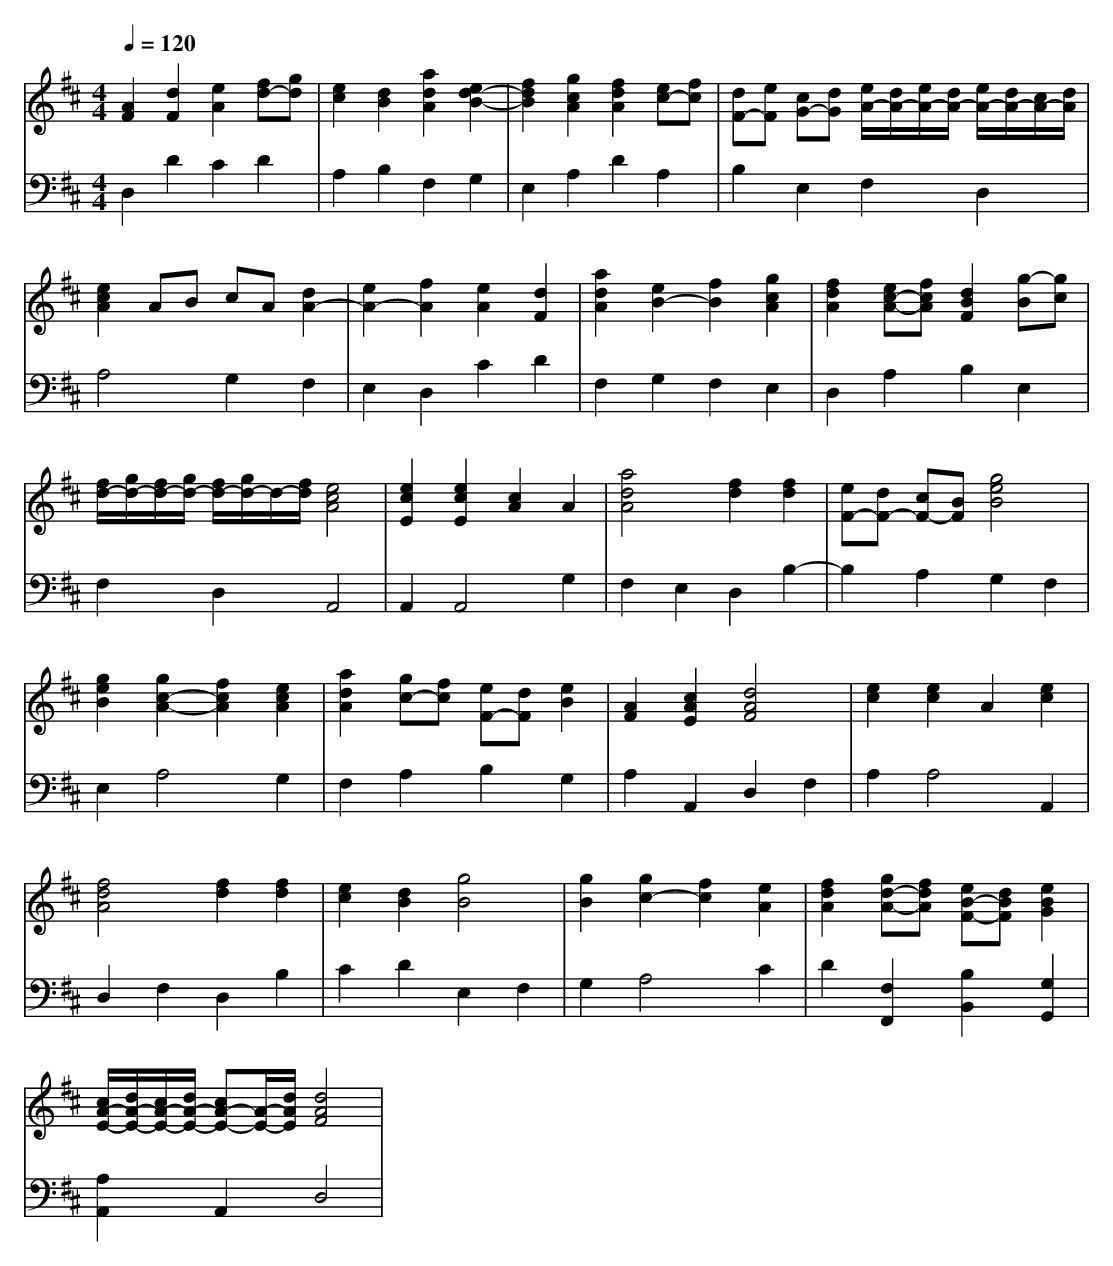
X:1
T:
M: 4/4
L: 1/8
Q:1/4=120
K:D % 2 sharps
V:1
[A2F2] [d2F2] [e2A2] [fd-][gd]|[e2c2] [d2B2] [a2d2A2] [e2d2-B2-]|[f2d2B2] [g2c2A2] [f2d2A2] [ec-][fc]|[dF-][eF] [cG-][dG] [e/2A/2-][d/2A/2-][e/2A/2-][d/2A/2-] [e/2A/2-][d/2A/2-][c/2A/2-][d/2A/2]|
[e2c2A2] AB cA [d2A2-]|[e2A2-] [f2A2] [e2A2] [d2F2]|[a2d2A2] [e2B2-] [f2B2] [g2c2A2]|[f2d2A2] [ec-A-][fcA] [d2B2F2] [g-B][gc]|
[f/2d/2-][g/2d/2-][f/2d/2-][g/2d/2-] [f/2d/2-][g/2d/2-]d/2-[f/2d/2] [e4c4A4]|[e2c2E2] [e2c2E2] [c2A2] A2|[a4d4A4] [f2d2] [f2d2]|[eF-][dF-] [cF-][BF] [g4e4B4]|
[g2e2B2] [g2c2-A2-] [f2c2A2] [e2c2A2]|[a2d2A2] [gc-][fc] [eF-][dF] [e2B2]|[A2F2] [c2A2E2] [d4A4F4]|[e2c2] [e2c2] A2 [e2c2]|
[f4d4A4] [f2d2] [f2d2]|[e2c2] [d2B2] [g4B4]|[g2B2] [g2c2-] [f2c2] [e2A2]|[f2d2A2] [gd-A-][fdA] [eB-F-][dBF] [e2B2G2]|
[c/2A/2-E/2-][d/2A/2-E/2-][c/2A/2-E/2-][d/2A/2-E/2-] [cA-E-][A/2-E/2-][d/2A/2E/2] [d4A4F4]|
V:2
D,2 D2 C2 D2|A,2 B,2 F,2 G,2|E,2 A,2 D2 A,2|B,2 E,2 F,2 D,2|
A,4 G,2 F,2|E,2 D,2 C2 D2|F,2 G,2 F,2 E,2|D,2 A,2 B,2 E,2|
F,2 D,2 A,,4|A,,2 A,,4 G,2|F,2 E,2 D,2 B,2-|B,2 A,2 G,2 F,2|
E,2 A,4 G,2|F,2 A,2 B,2 G,2|A,2 A,,2 D,2 F,2|A,2 A,4 A,,2|
D,2 F,2 D,2 B,2|C2 D2 E,2 F,2|G,2 A,4 C2|D2 [F,2F,,2] [B,2B,,2] [G,2G,,2]|
[A,2A,,2] A,,2 D,4|
